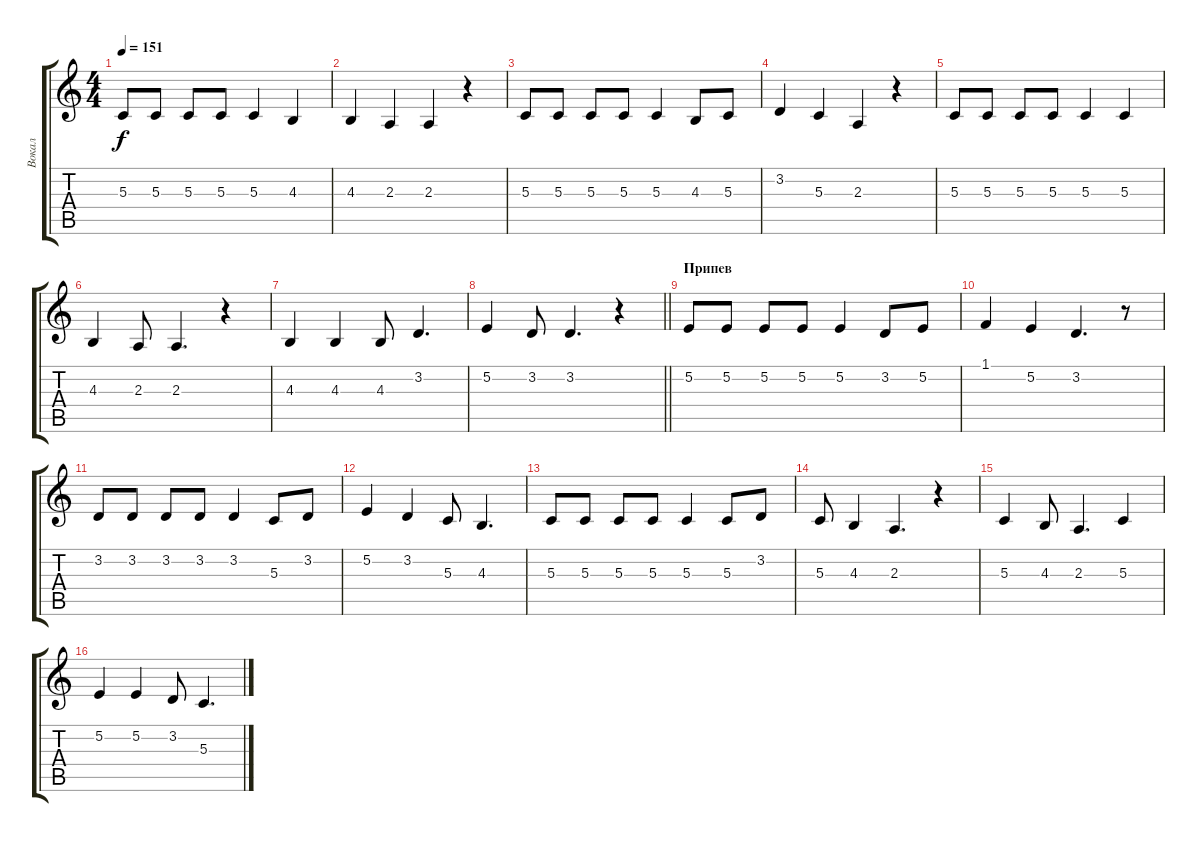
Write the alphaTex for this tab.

\track ("Вокал" "Вокал") {instrument tenorsax}
\staff {score tabs}
\tuning (E4 B3 G3 D3 A2 E2) {hide}
\ts (4 4)
\tempo 151
\clef g2
\ks c
5.3.8{dy f} 5.3.8 5.3.8 5.3.8 5.3.4 4.3.4 |
4.3.4 2.3.4 2.3.4 r.4 |
5.3.8 5.3.8 5.3.8 5.3.8 5.3.4 4.3.8 5.3.8 |
3.2.4 5.3.4 2.3.4 r.4 |
5.3.8 5.3.8 5.3.8 5.3.8 5.3.4 5.3.4 |
4.3.4 2.3.8 2.3.4{d} r.4 |
4.3.4 4.3.4 4.3.8 3.2.4{d} |
\barLineRight lightlight
5.2.4 3.2.8 3.2.4{d} r.4 |
\section ("" "Припев")
5.2.8 5.2.8 5.2.8 5.2.8 5.2.4 3.2.8 5.2.8 |
1.1.4 5.2.4 3.2.4{d} r.8 |
3.2.8 3.2.8 3.2.8 3.2.8 3.2.4 5.3.8 3.2.8 |
5.2.4 3.2.4 5.3.8 4.3.4{d} |
5.3.8 5.3.8 5.3.8 5.3.8 5.3.4 5.3.8 3.2.8 |
5.3.8 4.3.4 2.3.4{d} r.4 |
5.3.4 4.3.8 2.3.4{d} 5.3.4 |
5.2.4 5.2.4 3.2.8 5.3.4{d}
